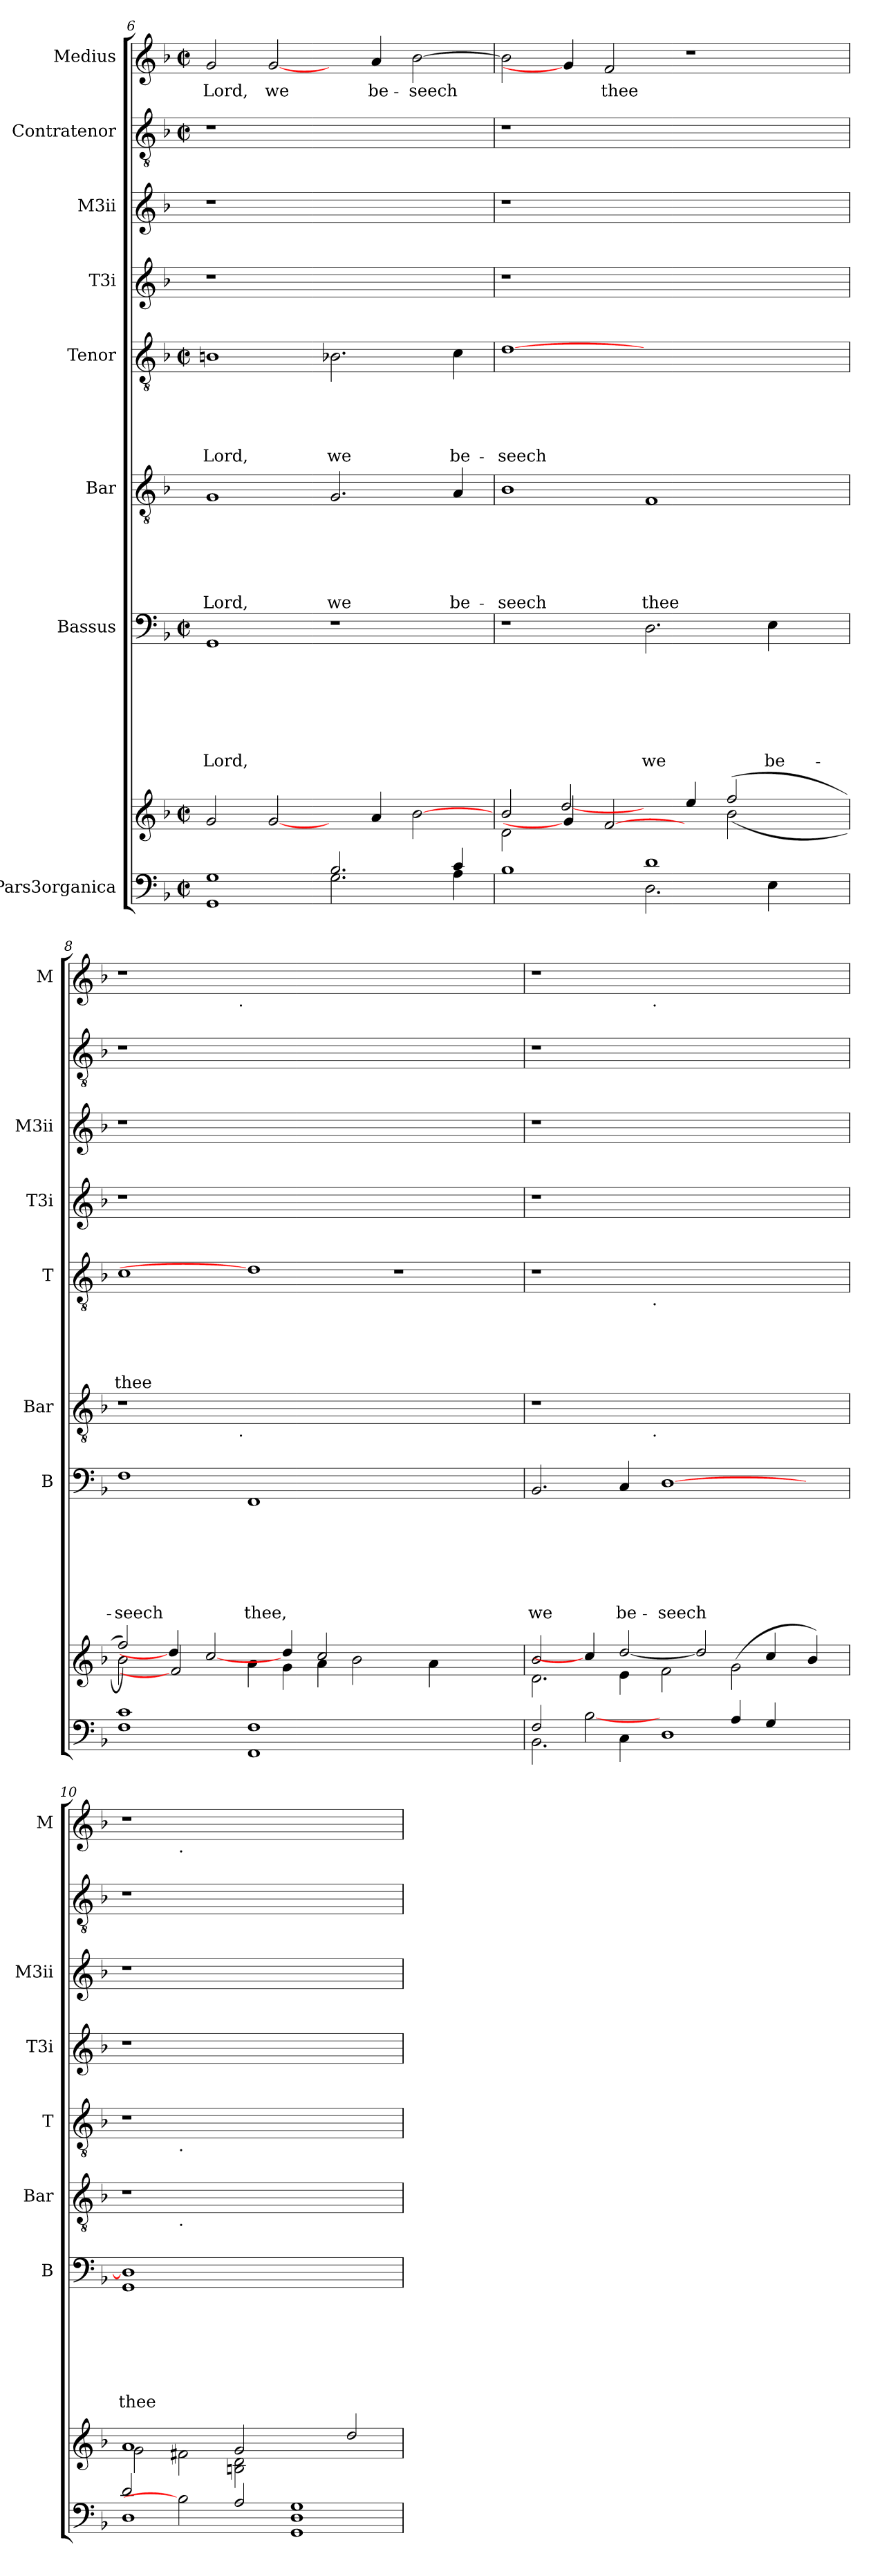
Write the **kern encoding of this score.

**kern	**kern	**kern	**text	**text	**text	**text	**text	**text	**text	**kern	**text	**text	**text	**text	**text	**text	**kern	**text	**text	**text	**text	**text	**kern	**kern	**kern	**kern	**text
*part8	*part8	*part7	*part7	*part7	*part7	*part7	*part7	*part7	*part7	*part6	*part6	*part6	*part6	*part6	*part6	*part6	*part5	*part5	*part5	*part5	*part5	*part5	*part4	*part3	*part2	*part1	*part1
*staff9	*staff8	*staff7	*staff7	*staff7	*staff7	*staff7	*staff7	*staff7	*staff7	*staff6	*staff6	*staff6	*staff6	*staff6	*staff6	*staff6	*staff5	*staff5	*staff5	*staff5	*staff5	*staff5	*staff4	*staff3	*staff2	*staff1	*staff1
*I"Pars3organica	*	*I"Bassus	*	*	*	*	*	*	*	*I"Bar	*	*	*	*	*	*	*I"Tenor	*	*	*	*	*	*I"T3i	*I"M3ii	*I"Contratenor	*I"Medius	*
*	*	*I'B	*	*	*	*	*	*	*	*I'Bar	*	*	*	*	*	*	*I'T	*	*	*	*	*	*I'T3i	*I'M3ii	*	*I'M	*
*clefF4	*clefG2	*clefF4	*	*	*	*	*	*	*	*clefGv2	*	*	*	*	*	*	*clefGv2	*	*	*	*	*	*clefG2	*clefG2	*clefGv2	*clefG2	*
*k[b-]	*k[b-]	*k[b-]	*	*	*	*	*	*	*	*k[b-]	*	*	*	*	*	*	*k[b-]	*	*	*	*	*	*k[b-]	*k[b-]	*k[b-]	*k[b-]	*
*F:	*F:	*F:	*	*	*	*	*	*	*	*F:	*	*	*	*	*	*	*F:	*	*	*	*	*	*F:	*F:	*F:	*F:	*
*M2/2	*M2/2	*M2/2	*	*	*	*	*	*	*	*	*	*	*	*	*	*	*M2/2	*	*	*	*	*	*	*	*M2/2	*M2/2	*
*met(c|)	*met(c|)	*met(c|)	*	*	*	*	*	*	*	*	*	*	*	*	*	*	*met(c|)	*	*	*	*	*	*	*	*met(c|)	*met(c|)	*
=6	=6	=6	=6	=6	=6	=6	=6	=6	=6	=6	=6	=6	=6	=6	=6	=6	=6	=6	=6	=6	=6	=6	=6	=6	=6	=6	=6
*^	*	*	*	*	*	*	*	*	*	*	*	*	*	*	*	*	*	*	*	*	*	*	*	*	*	*	*
!	!	!	!	!	!	!	!	!	!	!LO:LY:b	!	!	!	!	!	!	!LO:LY:b	!	!	!	!	!	!LO:LY:b	!	!	!	!	!LO:LY:b
1G	1GG	2g/	1GG	.	.	.	.	.	.	Lord,	1G	.	.	.	.	.	Lord,	1Bn	.	.	.	.	Lord,	1r	1r	1r	2g/	Lord,
!	!	!	!	!	!	!	!	!	!	!	!	!	!	!	!	!	!	!	!	!	!	!	!	!	!	!	!	!LO:LY:b
.	.	[2g/	.	.	.	.	.	.	.	.	.	.	.	.	.	.	.	.	.	.	.	.	.	.	.	.	[2g/	we
!	!	!	!	!	!	!	!	!	!	!	!	!	!	!	!	!	!LO:LY:b	!	!	!	!	!	!LO:LY:b	!	!	!	!	!
2.B-/	2.G\	4ryy	1r	.	.	.	.	.	.	.	2.G/	.	.	.	.	.	we	2.B-X\	.	.	.	.	we	1ryy	1ryy	1ryy	4ryy	.
!	!	!	!	!	!	!	!	!	!	!	!	!	!	!	!	!	!	!	!	!	!	!	!	!	!	!	!	!LO:LY:b
.	.	4a/	.	.	.	.	.	.	.	.	.	.	.	.	.	.	.	.	.	.	.	.	.	.	.	.	4a/	be-
!	!	!	!	!	!	!	!	!	!	!	!	!	!	!	!	!	!	!	!	!	!	!	!	!	!	!	!	!LO:LY:b
.	.	[>2b-\	.	.	.	.	.	.	.	.	.	.	.	.	.	.	.	.	.	.	.	.	.	.	.	.	[>2b-\	-seech
!	!	!	!	!	!	!	!	!	!	!	!	!	!	!	!	!	!LO:LY:b	!	!	!	!	!	!LO:LY:b	!	!	!	!	!
4c/	4A\	.	.	.	.	.	.	.	.	.	4A/	.	.	.	.	.	be-	4c\	.	.	.	.	be-	.	.	.	.	.
=7	=7	=7	=7	=7	=7	=7	=7	=7	=7	=7	=7	=7	=7	=7	=7	=7	=7	=7	=7	=7	=7	=7	=7	=7	=7	=7	=7	=7
*	*	*^	*	*	*	*	*	*	*	*	*	*	*	*	*	*	*	*	*	*	*	*	*	*	*	*	*	*
!	!	!	!	!	!	!	!	!	!	!	!	!	!	!	!	!	!	!LO:LY:b	!	!	!	!	!	!LO:LY:b	!	!	!	!	!
1B-	1ryy	2d\	2b-/	1r	.	.	.	.	.	.	.	1B-	.	.	.	.	.	-seech	[1d	.	.	.	.	-seech	1r	1r	1r	2b-\]	.
.	.	4g/]	[2dd/	.	.	.	.	.	.	.	.	.	.	.	.	.	.	.	.	.	.	.	.	.	.	.	.	4g/]	.
!	!	!	!	!	!	!	!	!	!	!	!	!	!	!	!	!	!	!	!	!	!	!	!	!	!	!	!	!	!LO:LY:b
.	.	[2f	.	.	.	.	.	.	.	.	.	.	.	.	.	.	.	.	.	.	.	.	.	.	.	.	.	2f/	thee
!	!	!	!	!	!	!	!	!	!	!	!LO:LY:b	!	!	!	!	!	!	!LO:LY:b	!	!	!	!	!	!	!	!	!	!	!
2.D\	1d	.	4ryy	2.D\	.	.	.	.	.	.	we	1F	.	.	.	.	.	thee	1ryy	.	.	.	.	.	1ryy	1ryy	1ryy	.	.
.	.	4ryy	4ee/	.	.	.	.	.	.	.	.	.	.	.	.	.	.	.	.	.	.	.	.	.	.	.	.	1r	.
.	.	(<2b-\	(2ff/	.	.	.	.	.	.	.	.	.	.	.	.	.	.	.	.	.	.	.	.	.	.	.	.	.	.
!	!	!	!	!	!	!	!	!	!	!	!LO:LY:b	!	!	!	!	!	!	!	!	!	!	!	!	!	!	!	!	!	!
4E\	.	.	.	4E\	.	.	.	.	.	.	be-	.	.	.	.	.	.	.	.	.	.	.	.	.	.	.	.	.	.
4ryy	4ryy	4ryy	4ryy	4ryy	.	.	.	.	.	.	.	4ryy	.	.	.	.	.	.	4ryy	.	.	.	.	.	4ryy	4ryy	4ryy	.	.
=8	=8	=8	=8	=8	=8	=8	=8	=8	=8	=8	=8	=8	=8	=8	=8	=8	=8	=8	=8	=8	=8	=8	=8	=8	=8	=8	=8	=8	=8
!	!	!	!	!	!	!	!	!	!	!	!LO:LY:b	!	!	!	!	!	!	!	!	!	!	!	!	!LO:LY:b	!	!	!	!	!
*v	*v	*	*	*	*	*	*	*	*	*	*	*^	*	*	*	*	*	*	*	*	*	*	*	*	*	*	*	*^	*
1F 1c	2b-\)	2ff/)	1F	.	.	.	.	.	.	-seech	1r	2ryy	.	.	.	.	.	.	1c	.	.	.	.	thee	1r	1r	1r	1r	2ryy	.
.	2f]	4dd/]	.	.	.	.	.	.	.	.	.	4...ryy	.	.	.	.	.	.	.	.	.	.	.	.	.	.	.	.	4...ryy	.
.	.	[2cc/	.	.	.	.	.	.	.	.	.	.	.	.	.	.	.	.	.	.	.	.	.	.	.	.	.	.	.	.
!	!	!	!	!	!	!	!	!	!	!	!	!	!	!	!	!	!	!	!	!	!	!	!	!	!	!	!	!	!LO:TX:b:t=.	!
!	!	!	!	!	!	!	!	!	!	!	!	!LO:TX:b:t=.	!	!	!	!	!	!	!	!	!	!	!	!	!	!	!	!	!	!
.	.	.	.	.	.	.	.	.	.	.	.	1ryy	.	.	.	.	.	.	.	.	.	.	.	.	.	.	.	.	1ryy	.
!	!	!	!	!	!	!	!	!	!	!LO:LY:b	!	!	!	!	!	!	!	!	!	!	!	!	!	!	!	!	!	!	!	!
1FF 1F	4a\	.	1FF	.	.	.	.	.	.	thee,	0ryy	.	.	.	.	.	.	.	1d]	.	.	.	.	.	0ryy	0ryy	0ryy	0ryy	.	.
.	4g\	4dd/	.	.	.	.	.	.	.	.	.	.	.	.	.	.	.	.	.	.	.	.	.	.	.	.	.	.	.	.
.	4a\	2cc/	.	.	.	.	.	.	.	.	.	.	.	.	.	.	.	.	.	.	.	.	.	.	.	.	.	.	.	.
.	2b-\	.	.	.	.	.	.	.	.	.	.	.	.	.	.	.	.	.	.	.	.	.	.	.	.	.	.	.	.	.
.	.	.	.	.	.	.	.	.	.	.	.	1ryy	.	.	.	.	.	.	.	.	.	.	.	.	.	.	.	.	1ryy	.
1ryy	.	2ryy	1ryy	.	.	.	.	.	.	.	.	.	.	.	.	.	.	.	1r	.	.	.	.	.	.	.	.	.	.	.
.	4a\	.	.	.	.	.	.	.	.	.	.	.	.	.	.	.	.	.	.	.	.	.	.	.	.	.	.	.	.	.
.	2ryy	2ryy	.	.	.	.	.	.	.	.	.	.	.	.	.	.	.	.	.	.	.	.	.	.	.	.	.	.	.	.
.	.	.	.	.	.	.	.	.	.	.	.	32ryy	.	.	.	.	.	.	.	.	.	.	.	.	.	.	.	.	32ryy	.
=9	=9	=9	=9	=9	=9	=9	=9	=9	=9	=9	=9	=9	=9	=9	=9	=9	=9	=9	=9	=9	=9	=9	=9	=9	=9	=9	=9	=9	=9	=9
*^	*	*	*	*	*	*	*	*	*	*	*	*	*	*	*	*	*	*	*	*	*	*	*	*	*	*	*	*	*	*
!	!	!	!	!	!	!	!	!	!	!	!LO:LY:b	!	!	!	!	!	!	!	!	!	!	!	!	!	!	!	!	!	!	!	!
*	*	*	*	*	*	*	*	*	*	*	*	*	*	*	*	*	*	*	*	*^	*	*	*	*	*	*	*	*	*	*	*
2.BB-\	2F/	2.d\	2b-/	2.BB-/	.	.	.	.	.	.	we	1r	2ryy	.	.	.	.	.	.	1r	2ryy	.	.	.	.	.	1r	1r	1r	1r	2ryy	.
.	[2B-	.	4cc/]	.	.	.	.	.	.	.	.	.	4...ryy	.	.	.	.	.	.	.	4...ryy	.	.	.	.	.	.	.	.	.	4...ryy	.
!	!	!	!	!	!	!	!	!	!	!	!LO:LY:b	!	!	!	!	!	!	!	!	!	!	!	!	!	!	!	!	!	!	!	!	!
4C\	.	4e\	[>2dd/	4C/	.	.	.	.	.	.	be-	.	.	.	.	.	.	.	.	.	.	.	.	.	.	.	.	.	.	.	.	.
!	!	!	!	!	!	!	!	!	!	!	!	!	!	!	!	!	!	!	!	!	!	!	!	!	!	!	!	!	!	!	!LO:TX:b:t=.	!
!	!	!	!	!	!	!	!	!	!	!	!	!	!	!	!	!	!	!	!	!	!LO:TX:b:t=.	!	!	!	!	!	!	!	!	!	!	!
!	!	!	!	!	!	!	!	!	!	!	!	!	!LO:TX:b:t=.	!	!	!	!	!	!	!	!	!	!	!	!	!	!	!	!	!	!	!
.	.	.	.	.	.	.	.	.	.	.	.	.	1ryy	.	.	.	.	.	.	.	1ryy	.	.	.	.	.	.	.	.	.	1ryy	.
!	!	!	!	!	!	!	!	!	!	!	!LO:LY:b	!	!	!	!	!	!	!	!	!	!	!	!	!	!	!	!	!	!	!	!	!
1D	2ryy	2f\	.	[<1D	.	.	.	.	.	.	-seech	1ryy	.	.	.	.	.	.	.	1ryy	.	.	.	.	.	.	1ryy	1ryy	1ryy	1ryy	.	.
.	.	.	2dd/]	.	.	.	.	.	.	.	.	.	.	.	.	.	.	.	.	.	.	.	.	.	.	.	.	.	.	.	.	.
.	4A/	(<2g\	.	.	.	.	.	.	.	.	.	.	.	.	.	.	.	.	.	.	.	.	.	.	.	.	.	.	.	.	.	.
.	4G/	.	4cc/	.	.	.	.	.	.	.	.	.	.	.	.	.	.	.	.	.	.	.	.	.	.	.	.	.	.	.	.	.
.	.	.	.	.	.	.	.	.	.	.	.	.	4ryy	.	.	.	.	.	.	.	4ryy	.	.	.	.	.	.	.	.	.	4ryy	.
4ryy	4ryy	4ryy	4b-/)	4ryy	.	.	.	.	.	.	.	4ryy	.	.	.	.	.	.	.	4ryy	.	.	.	.	.	.	4ryy	4ryy	4ryy	4ryy	.	.
.	.	.	.	.	.	.	.	.	.	.	.	.	32ryy	.	.	.	.	.	.	.	32ryy	.	.	.	.	.	.	.	.	.	32ryy	.
!!LO:LB:g=z	!!
=10	=10	=10	=10	=10	=10	=10	=10	=10	=10	=10	=10	=10	=10	=10	=10	=10	=10	=10	=10	=10	=10	=10	=10	=10	=10	=10	=10	=10	=10	=10	=10	=10
!	!	!	!	!	!	!	!	!	!	!	!LO:LY:b	!	!	!	!	!	!	!	!	!	!	!	!	!	!	!	!	!	!	!	!	!
1D	2d/	1a	2g\	1GG 1D]	.	.	.	.	.	.	thee	1r	2ryy	.	.	.	.	.	.	1r	2ryy	.	.	.	.	.	1r	1r	1r	1r	2ryy	.
!	!	!	!	!	!	!	!	!	!	!	!	!	!	!	!	!	!	!	!	!	!	!	!	!	!	!	!	!	!	!	!LO:TX:b:t=.	!
!	!	!	!	!	!	!	!	!	!	!	!	!	!	!	!	!	!	!	!	!	!LO:TX:b:t=.	!	!	!	!	!	!	!	!	!	!	!
!	!	!	!	!	!	!	!	!	!	!	!	!	!LO:TX:b:t=.	!	!	!	!	!	!	!	!	!	!	!	!	!	!	!	!	!	!	!
.	2B-]	.	2f#X\	.	.	.	.	.	.	.	.	.	0ryy	.	.	.	.	.	.	.	0ryy	.	.	.	.	.	.	.	.	.	0ryy	.
1.ryy	2A/	2g/	2Bn\ 2d\	1.ryy	.	.	.	.	.	.	.	1.ryy	.	.	.	.	.	.	.	1.ryy	.	.	.	.	.	.	1.ryy	1.ryy	1.ryy	1.ryy	.	.
.	1GG 1D 1G	2ryy	1ryy	.	.	.	.	.	.	.	.	.	.	.	.	.	.	.	.	.	.	.	.	.	.	.	.	.	.	.	.	.
.	.	2dd/	.	.	.	.	.	.	.	.	.	.	.	.	.	.	.	.	.	.	.	.	.	.	.	.	.	.	.	.	.	.
*v	*v	*	*	*	*	*	*	*	*	*	*	*v	*v	*	*	*	*	*	*	*v	*v	*	*	*	*	*	*	*	*	*v	*v	*
*	*v	*v	*	*	*	*	*	*	*	*	*	*	*	*	*	*	*	*	*	*	*	*	*	*	*	*	*	*
=	=	=	=	=	=	=	=	=	=	=	=	=	=	=	=	=	=	=	=	=	=	=	=	=	=	=	=
*-	*-	*-	*-	*-	*-	*-	*-	*-	*-	*-	*-	*-	*-	*-	*-	*-	*-	*-	*-	*-	*-	*-	*-	*-	*-	*-	*-
